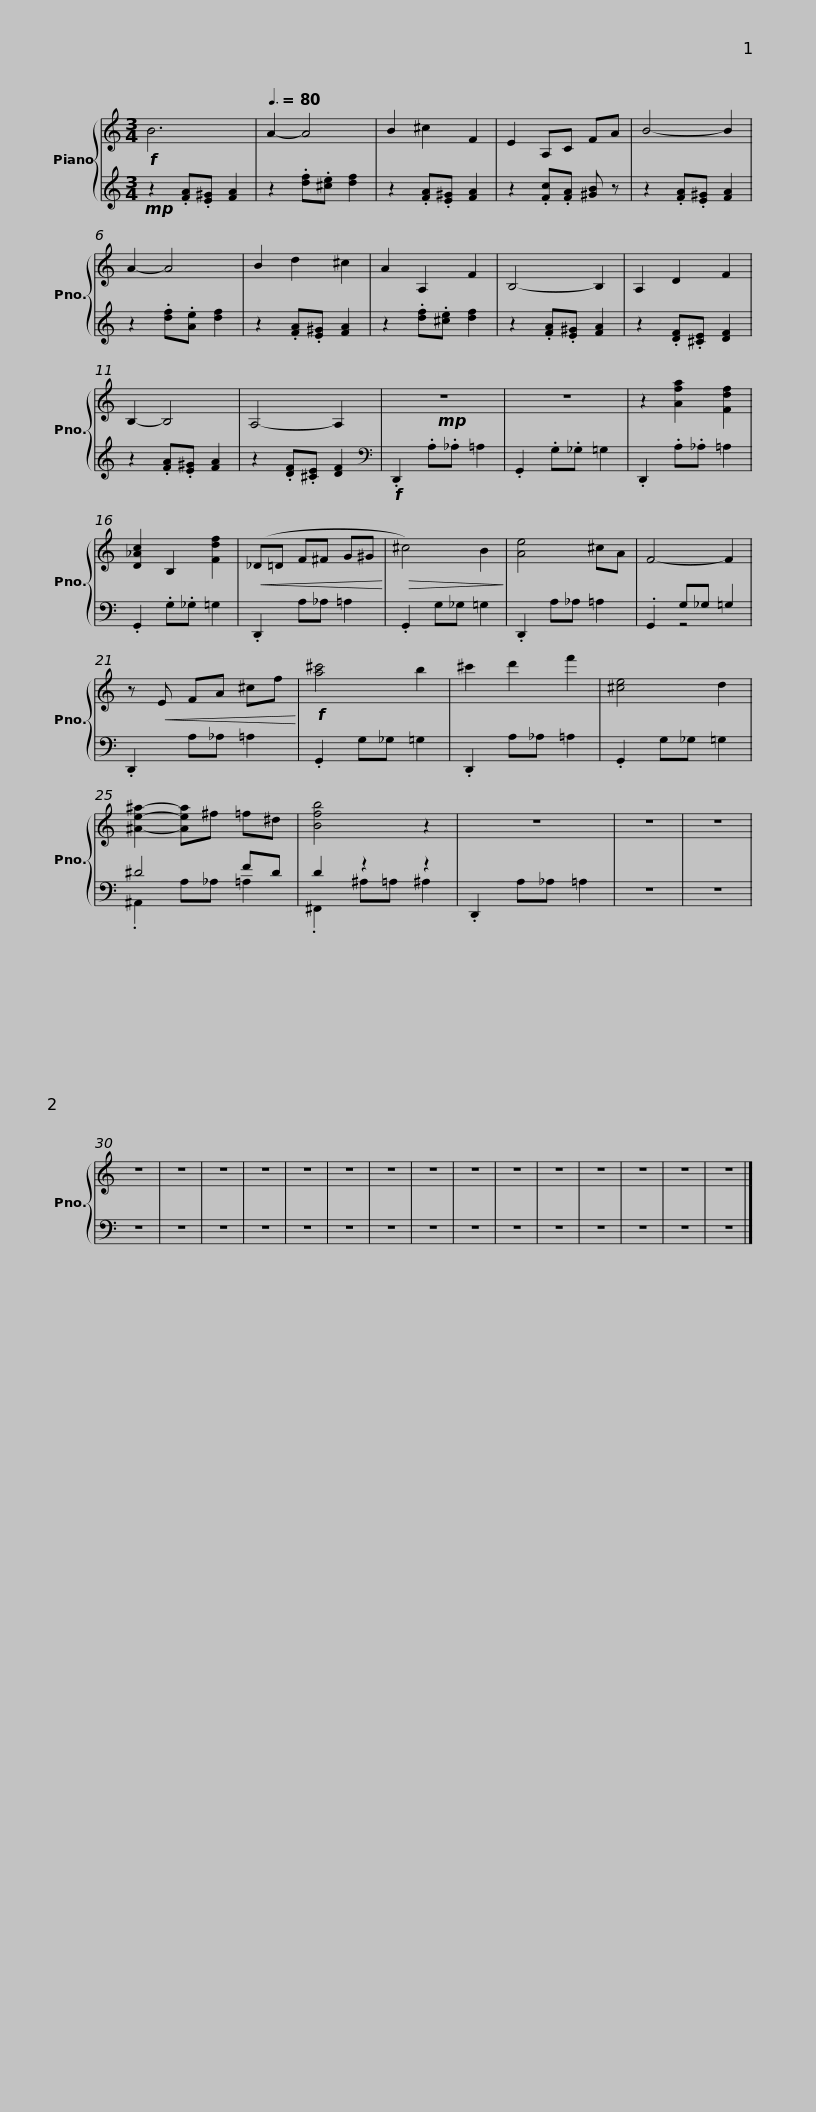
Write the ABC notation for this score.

X:1
%%score { 1 | ( 2 3 ) }
L:1/8
M:3/4
I:linebreak $
K:C
V:1 treble
V:2 treble
V:3 treble
V:1
!f! B6 |[Q:3/8=80] A2- A4 | B2 ^c2 F2 | E2 A,C FA | B4- B2 | %5
 A2- A4 | B2 d2 ^c2 | A2 A,2 F2 |$ B,4- B,2 | A,2 D2 F2 | %10
 B,2- B,4 | A,4- A,2 |!mp! z6 | z6 | z2 [Afa]2 [Fdf]2 | %15
 [D_Ac]2 B,2 [Fdf]2 |$!<(! (_D=D F^F G^G!<)! |!>(! ^c4) B2!>)! | [Ae]4 ^cA | F4- F2 | %20
 z!<(! E FA ^cf!<)! |!f! [a^c']4 b2 | ^c'2 d'2 f'2 |$ [^ce]4 d2 | [^Ae^a]2- [Aea]^f =f^d | %25
 [Bfb]4 z2 | z6 | z6 | z6 | z6 | %30
 z6 | z6 | z6 | z6 | z6 |$ %35
 z6 | z6 | z6 | z6 | z6 | %40
 z6 | z6 | z6 | z6 |] %44
V:2
!mp! z2 .[FA].[E^G] [FA]2 | z2 .[df].[^ce] [df]2 | z2 .[FA].[E^G] [FA]2 | z2 .[Fc].[FA] [^GB] z | z2 .[FA].[E^G] [FA]2 | %5
 z2 .[df].[Ae] [df]2 | z2 .[FA].[E^G] [FA]2 | z2 .[df].[^ce] [df]2 |$ z2 .[FA].[E^G] [FA]2 | z2 .[DF].[^CE] [DF]2 | %10
 z2 .[FA].[E^G] [FA]2 | z2 .[DF].[^CE] [DF]2 |[K:bass]!f! .D,,2 .A,._A, =A,2 | .G,,2 .G,._G, =G,2 | .D,,2 .A,._A, =A,2 | %15
 .G,,2 .G,._G, =G,2 |$ .D,,2 A,_A, =A,2 | .G,,2 G,_G, =G,2 | .D,,2 A,_A, =A,2 | .G,,2 G,_G, =G,2 | %20
 .D,,2 A,_A, =A,2 | .G,,2 G,_G, =G,2 | .D,,2 A,_A, =A,2 |$ .G,,2 G,_G, =G,2 | ^D4 FD | %25
 D2 z2 z2 | .D,,2 A,_A, =A,2 | z6 | z6 | z6 | %30
 z6 | z6 | z6 | z6 | z6 |$ %35
 z6 | z6 | z6 | z6 | z6 | %40
 z6 | z6 | z6 | z6 |] %44
V:3
 x6 | x6 | x6 | x6 | x6 | %5
 x6 | x6 | x6 |$ x6 | x6 | %10
 x6 | x6 |[K:bass] x6 | x6 | x6 | %15
 x6 |$ x6 | x6 | x6 | x2 z4 | %20
 x6 | x6 | x6 |$ x6 | .^A,,2 A,_A, =A,2 | %25
 .^F,,2 ^A,=A, ^A,2 | x6 | x6 | x6 | x6 | %30
 x6 | x6 | x6 | x6 | x6 |$ %35
 x6 | x6 | x6 | x6 | x6 | %40
 x6 | x6 | x6 | x6 |] %44
